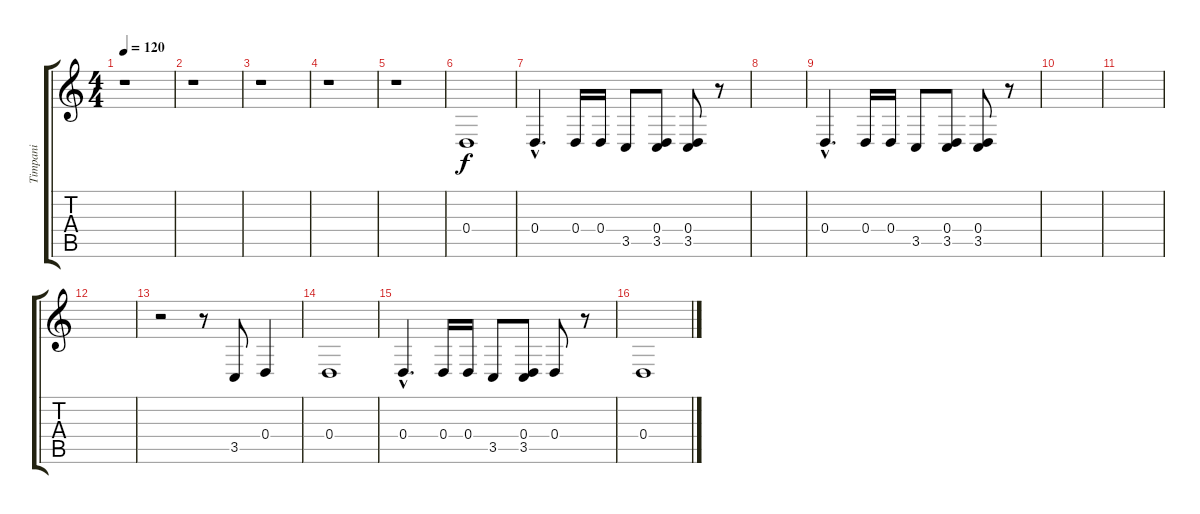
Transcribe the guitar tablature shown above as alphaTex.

\track ("Timpani" "Timpani") {instrument timpani}
\staff {score tabs}
\tuning (E4 B3 G3 D3 A2 E2) {hide}
\ts (4 4)
\tempo 120
\clef g2
\ks c
r.1{dy fff} |
r.1 |
r.1 |
r.1 |
r.1 |
0.4.1{dy f} |
0.4{hac}.4{d} 0.4.16 0.4.16 3.5.8 (0.4 3.5).8 (0.4 3.5).8 r.8 |
|
0.4{hac}.4{d} 0.4.16 0.4.16 3.5.8 (0.4 3.5).8 (0.4 3.5).8 r.8 |
|
|
|
r.2 r.8 3.5.8 0.4.4 |
0.4.1 |
0.4{hac}.4{d} 0.4.16 0.4.16 3.5.8 (0.4 3.5).8 0.4.8 r.8 |
0.4.1
